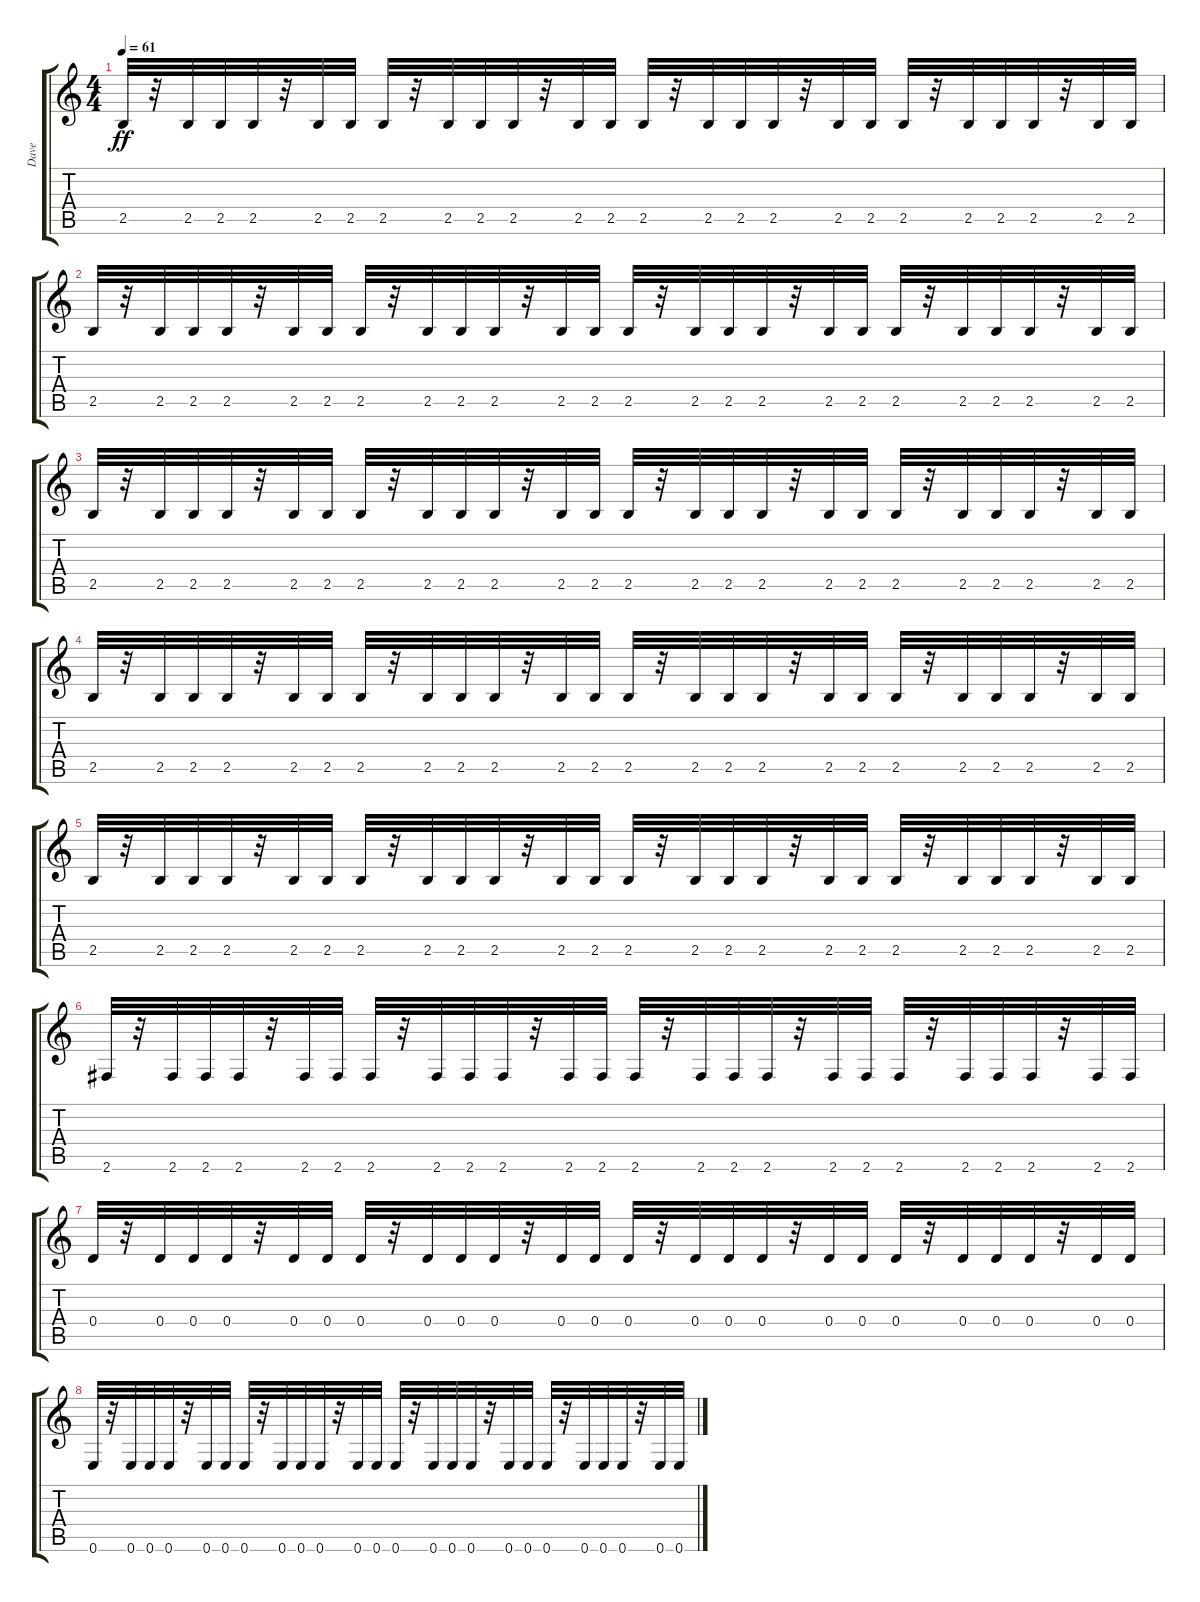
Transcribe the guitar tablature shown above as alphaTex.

\track ("Dave" "Dave") {instrument electricguitarjazz}
\staff {score tabs}
\tuning (E4 B3 G3 D3 A2 E2) {hide}
\ts (4 4)
\tempo 61
\clef g2
\ks c
2.5.32{dy ff} r.32 2.5.32 2.5.32{volume 14} 2.5.32 r.32 2.5.32 2.5.32 2.5.32 r.32 2.5.32 2.5.32 2.5.32 r.32 2.5.32 2.5.32 2.5.32 r.32 2.5.32 2.5.32 2.5.32 r.32 2.5.32 2.5.32 2.5.32 r.32 2.5.32 2.5.32 2.5.32 r.32 2.5.32 2.5.32 |
2.5.32 r.32 2.5.32 2.5.32 2.5.32 r.32 2.5.32 2.5.32 2.5.32 r.32 2.5.32 2.5.32 2.5.32 r.32 2.5.32 2.5.32 2.5.32 r.32 2.5.32 2.5.32 2.5.32 r.32 2.5.32 2.5.32 2.5.32 r.32 2.5.32 2.5.32 2.5.32 r.32 2.5.32 2.5.32 |
2.5.32 r.32 2.5.32 2.5.32 2.5.32 r.32 2.5.32 2.5.32 2.5.32 r.32 2.5.32 2.5.32 2.5.32 r.32 2.5.32 2.5.32 2.5.32 r.32 2.5.32 2.5.32 2.5.32 r.32 2.5.32 2.5.32 2.5.32 r.32 2.5.32 2.5.32 2.5.32 r.32 2.5.32 2.5.32 |
2.5.32 r.32 2.5.32 2.5.32 2.5.32 r.32 2.5.32 2.5.32 2.5.32 r.32 2.5.32 2.5.32 2.5.32 r.32 2.5.32 2.5.32 2.5.32 r.32 2.5.32 2.5.32 2.5.32 r.32 2.5.32 2.5.32 2.5.32 r.32 2.5.32 2.5.32 2.5.32 r.32 2.5.32 2.5.32 |
2.5.32 r.32 2.5.32 2.5.32 2.5.32 r.32 2.5.32 2.5.32 2.5.32 r.32 2.5.32 2.5.32 2.5.32 r.32 2.5.32 2.5.32 2.5.32 r.32 2.5.32 2.5.32 2.5.32 r.32 2.5.32 2.5.32 2.5.32 r.32 2.5.32 2.5.32 2.5.32 r.32 2.5.32 2.5.32 |
2.6.32 r.32 2.6.32 2.6.32 2.6.32 r.32 2.6.32 2.6.32 2.6.32 r.32 2.6.32 2.6.32 2.6.32 r.32 2.6.32 2.6.32 2.6.32 r.32 2.6.32 2.6.32 2.6.32 r.32 2.6.32 2.6.32 2.6.32 r.32 2.6.32 2.6.32 2.6.32 r.32 2.6.32 2.6.32 |
0.4.32 r.32 0.4.32 0.4.32 0.4.32 r.32 0.4.32 0.4.32 0.4.32 r.32 0.4.32 0.4.32 0.4.32 r.32 0.4.32 0.4.32 0.4.32 r.32 0.4.32 0.4.32 0.4.32 r.32 0.4.32 0.4.32 0.4.32 r.32 0.4.32 0.4.32 0.4.32 r.32 0.4.32 0.4.32 |
0.6.32 r.32 0.6.32 0.6.32 0.6.32 r.32 0.6.32 0.6.32 0.6.32 r.32 0.6.32 0.6.32 0.6.32 r.32 0.6.32 0.6.32 0.6.32 r.32 0.6.32 0.6.32 0.6.32 r.32 0.6.32 0.6.32 0.6.32 r.32 0.6.32 0.6.32 0.6.32 r.32 0.6.32 0.6.32
